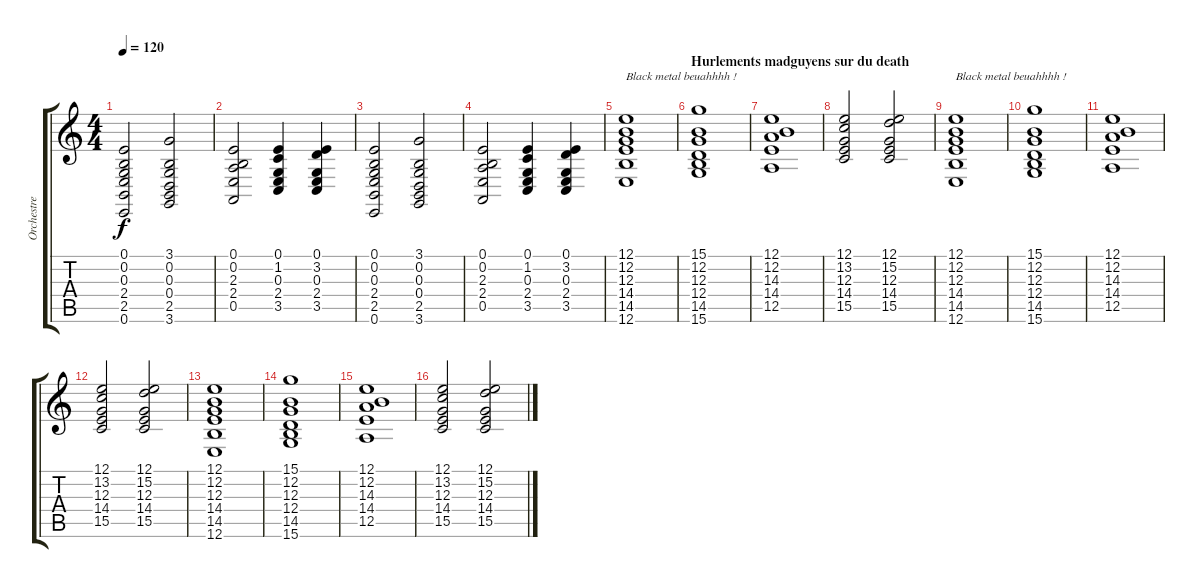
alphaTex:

\track ("Orchestre " "Orchestre ") {instrument stringensemble1}
\staff {score tabs}
\tuning (E4 B3 G3 D3 A2 E2) {hide}
\ts (4 4)
\tempo 120
\clef g2
\ks c
(0.1 0.2 0.3 2.4 2.5 0.6).2{dy f} (3.1 0.2 0.3 0.4 2.5 3.6).2 |
(0.1 0.2 2.3 2.4 0.5).2 (0.1 1.2 0.3 2.4 3.5).4 (0.1 3.2 0.3 2.4 3.5).4 |
(0.1 0.2 0.3 2.4 2.5 0.6).2 (3.1 0.2 0.3 0.4 2.5 3.6).2 |
(0.1 0.2 2.3 2.4 0.5).2 (0.1 1.2 0.3 2.4 3.5).4 (0.1 3.2 0.3 2.4 3.5).4 |
(12.1 12.2 12.3 14.4 14.5 12.6).1{txt "Black metal beuahhhh !" instrument pad2warm} |
\section ("" "Hurlements madguyens sur du death")
(15.1 12.2 12.3 12.4 14.5 15.6).1 |
(12.1 12.2 14.3 14.4 12.5).1 |
(12.1 13.2 12.3 14.4 15.5).2 (12.1 15.2 12.3 14.4 15.5).2 |
(12.1 12.2 12.3 14.4 14.5 12.6).1{txt "Black metal beuahhhh !" instrument pad2warm} |
(15.1 12.2 12.3 12.4 14.5 15.6).1 |
(12.1 12.2 14.3 14.4 12.5).1 |
(12.1 13.2 12.3 14.4 15.5).2 (12.1 15.2 12.3 14.4 15.5).2 |
(12.1 12.2 12.3 14.4 14.5 12.6).1{volume 11 balance 8 instrument stringensemble1} |
(15.1 12.2 12.3 12.4 14.5 15.6).1 |
(12.1 12.2 14.3 14.4 12.5).1 |
(12.1 13.2 12.3 14.4 15.5).2 (12.1 15.2 12.3 14.4 15.5).2
